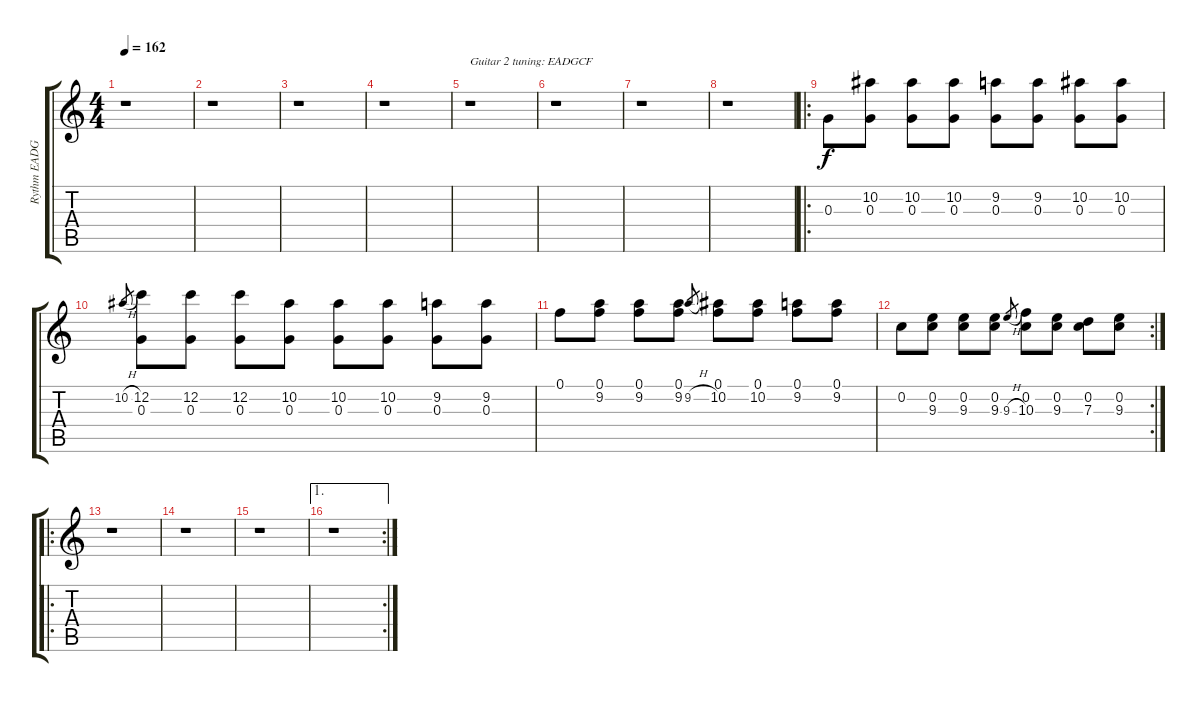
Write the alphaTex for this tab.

\track ("Rythm EADGCF" "Rythm EADG") {instrument distortionguitar}
\staff {score tabs}
\tuning (F4 C4 G3 D3 A2 E2) {hide}
\ts (4 4)
\tempo 162
\clef g2
\ks c
r.1{dy f instrument distortionguitar} |
r.1 |
r.1 |
r.1 |
r.1{txt "Guitar 2 tuning: EADGCF"} |
r.1 |
r.1 |
r.1 |
\ro
0.3.8 (10.2 0.3).8 (10.2 0.3).8 (10.2 0.3).8 (9.2 0.3).8 (9.2 0.3).8 (10.2 0.3).8 (10.2 0.3).8 |
10.2{h}.8{gr} (12.2 0.3).8 (12.2 0.3).8 (12.2 0.3).8 (10.2 0.3).8 (10.2 0.3).8 (10.2 0.3).8 (9.2 0.3).8 (9.2 0.3).8 |
0.1.8 (0.1 9.2).8 (0.1 9.2).8 (0.1 9.2).8 9.2{h}.8{gr} (0.1 10.2).8 (0.1 10.2).8 (0.1 9.2).8 (0.1 9.2).8 |
\rc 2
0.2.8 (0.2 9.3).8 (0.2 9.3).8 (0.2 9.3).8 9.3{h}.8{gr} (0.2 10.3).8 (0.2 9.3).8 (0.2 7.3).8 (0.2 9.3).8 |
\ro
r.1 |
r.1 |
r.1 |
\ae 1
\rc 2
r.1
